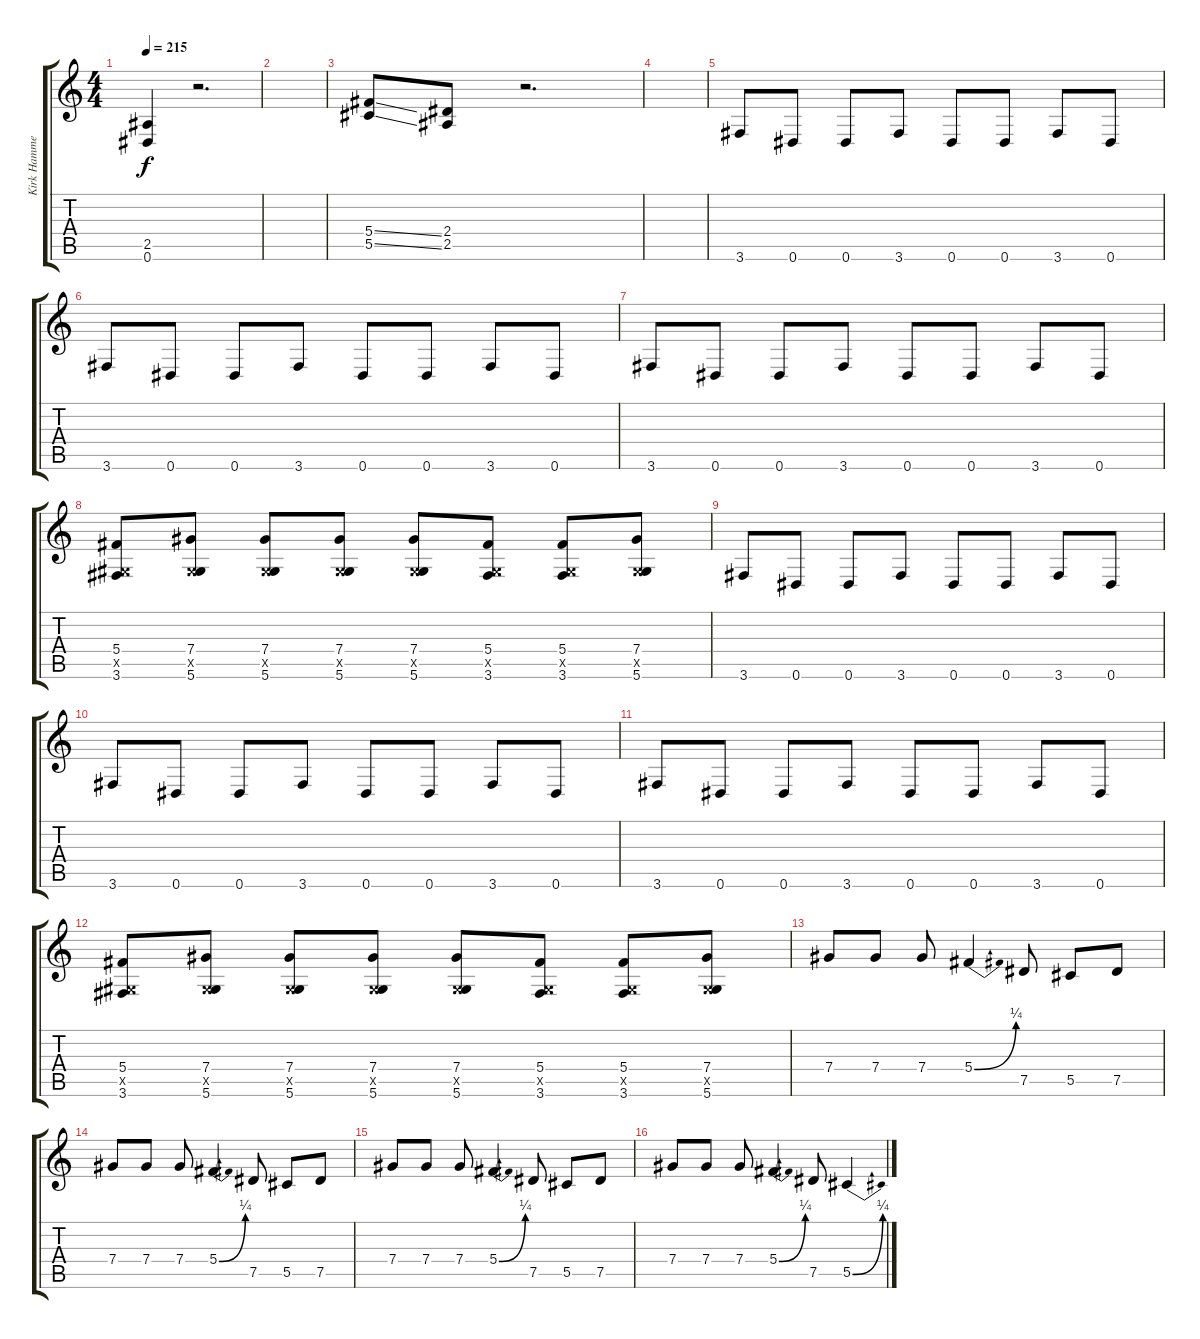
\track ("Kirk Hammet" "Kirk Hamme") {instrument distortionguitar}
\staff {score tabs}
\tuning (Eb4 Bb3 Gb3 Db3 Ab2 Eb2) {hide}
\ts (4 4)
\tempo 215
\clef g2
\ks c
(2.5 0.6).4{dy f} r.2{d} |
|
(5.4{ss} 5.5{ss}).8 (2.4 2.5).8 r.2{d} |
|
3.6.8 0.6.8 0.6.8 3.6.8 0.6.8 0.6.8 3.6.8 0.6.8 |
3.6.8 0.6.8 0.6.8 3.6.8 0.6.8 0.6.8 3.6.8 0.6.8 |
3.6.8 0.6.8 0.6.8 3.6.8 0.6.8 0.6.8 3.6.8 0.6.8 |
(5.4 0.5{x} 3.6).8 (7.4 0.5{x} 5.6).8 (7.4 0.5{x} 5.6).8 (7.4 0.5{x} 5.6).8 (7.4 0.5{x} 5.6).8 (5.4 0.5{x} 3.6).8 (5.4 0.5{x} 3.6).8 (7.4 0.5{x} 5.6).8 |
3.6.8 0.6.8 0.6.8 3.6.8 0.6.8 0.6.8 3.6.8 0.6.8 |
3.6.8 0.6.8 0.6.8 3.6.8 0.6.8 0.6.8 3.6.8 0.6.8 |
3.6.8 0.6.8 0.6.8 3.6.8 0.6.8 0.6.8 3.6.8 0.6.8 |
(5.4 0.5{x} 3.6).8 (7.4 0.5{x} 5.6).8 (7.4 0.5{x} 5.6).8 (7.4 0.5{x} 5.6).8 (7.4 0.5{x} 5.6).8 (5.4 0.5{x} 3.6).8 (5.4 0.5{x} 3.6).8 (7.4 0.5{x} 5.6).8 |
7.4.8 7.4.8 7.4.8 5.4{be (bend 0 0 60 1)}.4 7.5.8 5.5.8 7.5.8 |
7.4.8 7.4.8 7.4.8 5.4{be (bend 0 0 60 1)}.4 7.5.8 5.5.8 7.5.8 |
7.4.8 7.4.8 7.4.8 5.4{be (bend 0 0 60 1)}.4 7.5.8 5.5.8 7.5.8 |
7.4.8 7.4.8 7.4.8 5.4{be (bend 0 0 60 1)}.4 7.5.8 5.5{be (bend 0 0 60 1)}.4
